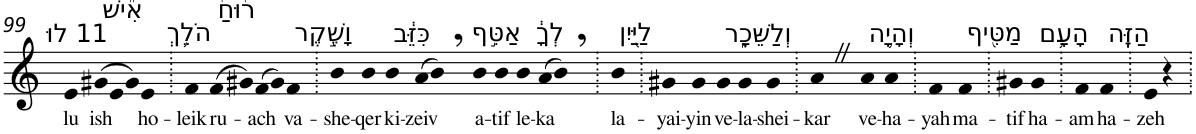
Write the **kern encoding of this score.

**kern	**text
*part1	*part1
*staff1	*staff1
*I"Piano	*
*I'Pno	*
!!LO:PB:g=z
*clefG2	*
*k[]	*
=99	=99
!LO:TX:a:t=11 לוּ	!
!	!LO:LY:b
4e	lu
!LO:TX:a:t=אִ֞ישׁ	!
!	!LO:LY:b
(>12g#X	ish
12e	.
12g#)	.
!LO:TX:a:t=הֹלֵ֥ךְ	!
!	!LO:LY:b
4e	ho-
=100.	=100.
!	!LO:LY:b
4f	-leik
!LO:TX:a:t=ר֙וּחַ֙	!
!	!LO:LY:b
(>8f	ru-
8g#X)	.
!	!LO:LY:b
(>8f	-ach
8g#)	.
!LO:TX:a:t=וָשֶׁ֣קֶר	!
!	!LO:LY:b
4f	va-
=101.	=101.
!	!LO:LY:b
4b	-she-
!	!LO:LY:b
4b	-qer
!LO:TX:a:t=כִּזֵּ֔ב	!
!	!LO:LY:b
4b	ki-
!	!LO:LY:b
(>8a	-zeiv
8b,)	.
!LO:TX:a:t=אַטִּ֣ף	!
!	!LO:LY:b
4b	a-
!	!LO:LY:b
4b	-tif
!LO:TX:a:t=לְךָ֔	!
!	!LO:LY:b
4b	le-
!	!LO:LY:b
(>8a	-ka
8b,)	.
=102.	=102.
!LO:TX:a:t=לַיַּ֖יִן	!
!	!LO:LY:b
4b	la-
=103.	=103.
!	!LO:LY:b
4g#X	-yai-
!	!LO:LY:b
4g#	-yin
!LO:TX:a:t=וְלַשֵּׁכָ֑ר	!
!	!LO:LY:b
4g#	ve-
!	!LO:LY:b
4g#	-la-
!	!LO:LY:b
4g#	-shei-
=104.	=104.
!	!LO:LY:b
4aZ	-kar
!LO:TX:a:t=וְהָיָ֥ה	!
!	!LO:LY:b
4a	ve-
!	!LO:LY:b
4a	-ha-
=105.	=105.
!	!LO:LY:b
4f	-yah
!LO:TX:a:t=מַטִּ֖יף	!
!	!LO:LY:b
4f	ma-
=106.	=106.
!	!LO:LY:b
4g#X	-tif
!LO:TX:a:t=הָעָ֥ם	!
!	!LO:LY:b
4g#	ha-
=107.	=107.
!	!LO:LY:b
4f	-am
!LO:TX:a:t=הַזֶּֽה	!
!	!LO:LY:b
4f	ha-
=108.	=108.
!	!LO:LY:b
4e	-zeh
4r	.
=.	=.
*-	*-
